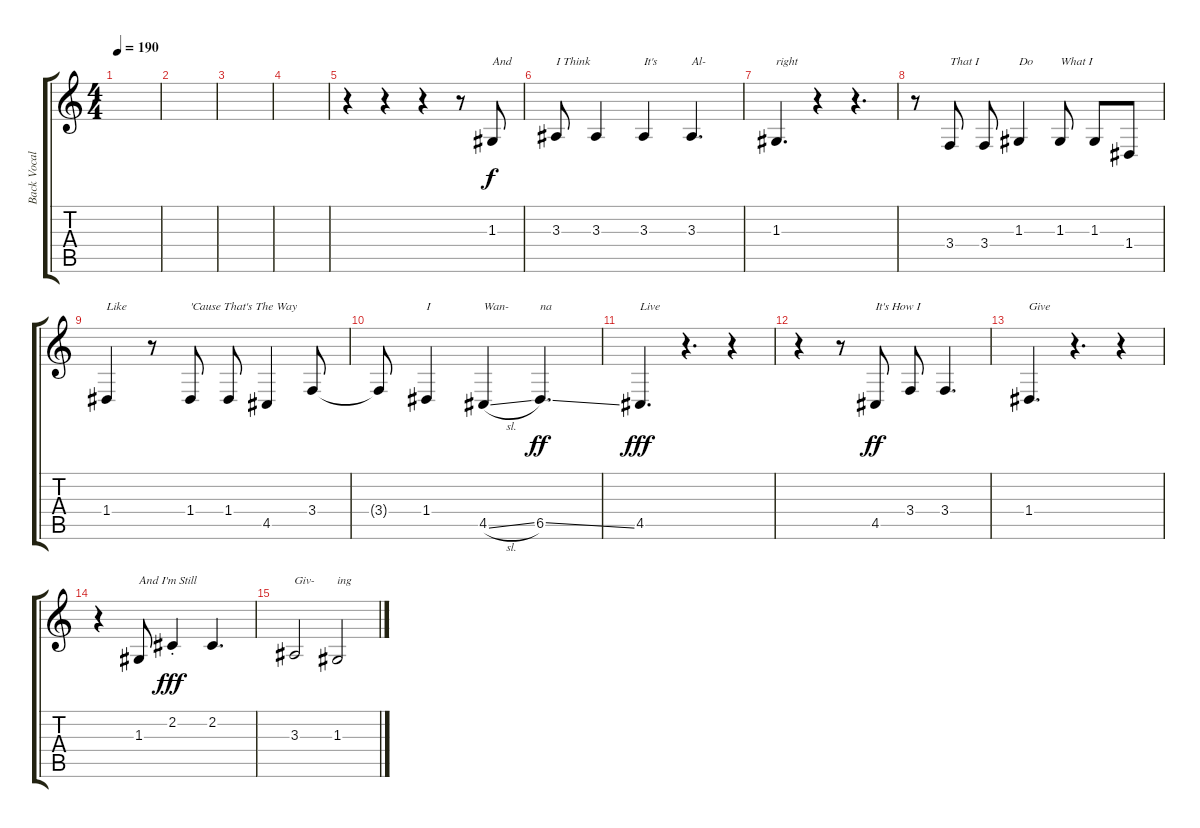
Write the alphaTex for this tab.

\track ("Back Vocals" "Back Vocal") {instrument altosax}
\staff {score tabs}
\tuning (E4 B3 G3 D3 A2 E2) {hide}
\ts (4 4)
\tempo 190
\clef g2
\ks c
|
|
|
|
r.4 r.4 r.4 r.8 1.3.8{txt "And"} |
3.3.8{txt "I Think"} 3.3.4 3.3.4{txt "It's"} 3.3.4{d txt "Al-"} |
1.3.4{d txt "right"} r.4 r.4{d} |
r.8 3.4.8{txt "That I"} 3.4.8 1.3.4{txt "Do"} 1.3.8{txt "What I "} 1.3.8 1.4.8 |
1.4.4{txt "Like"} r.8 1.4.8{txt "'Cause That's The Way"} 1.4.8 4.5.4 3.4.8 |
3.4{t}.8 1.4.4{txt "I"} 4.5{sl}.4{txt "Wan-"} 6.5{ss}.4{d txt "na" dy ff} |
4.5.4{d txt "Live" dy fff} r.4{d} r.4 |
r.4 r.8 4.5.8{txt "It's How I" dy ff} 3.4.8 3.4.4{d} |
1.4.4{d txt "Give"} r.4{d} r.4 |
r.4 1.3.8{txt "And I'm Still"} 2.2{st}.4{dy fff} 2.2.4{d} |
3.3.2{txt "Giv-"} 1.3.2{txt "ing"}
